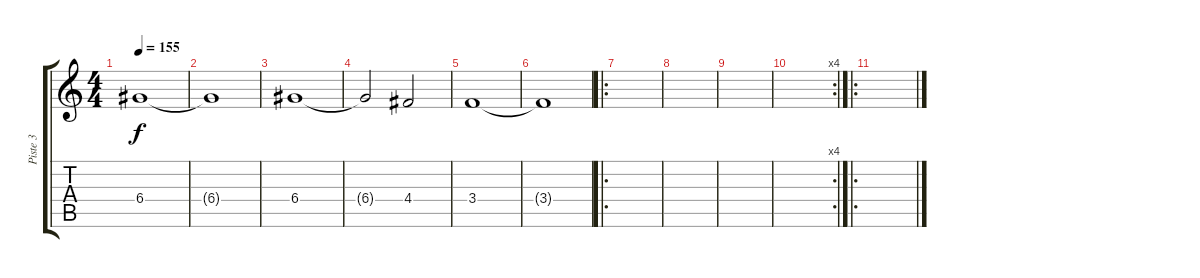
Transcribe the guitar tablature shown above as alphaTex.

\track ("Piste 3" "Piste 3") {instrument overdrivenguitar}
\staff {score tabs}
\tuning (E4 B3 G3 D3 A2 E2) {hide}
\ts (4 4)
\tempo 155
\clef g2
\ks c
6.4.1{dy f} |
6.4{t}.1 |
6.4.1 |
6.4{t}.2 4.4.2 |
3.4.1 |
3.4{t}.1 |
\ro
|
|
|
\rc 4
|
\ro
